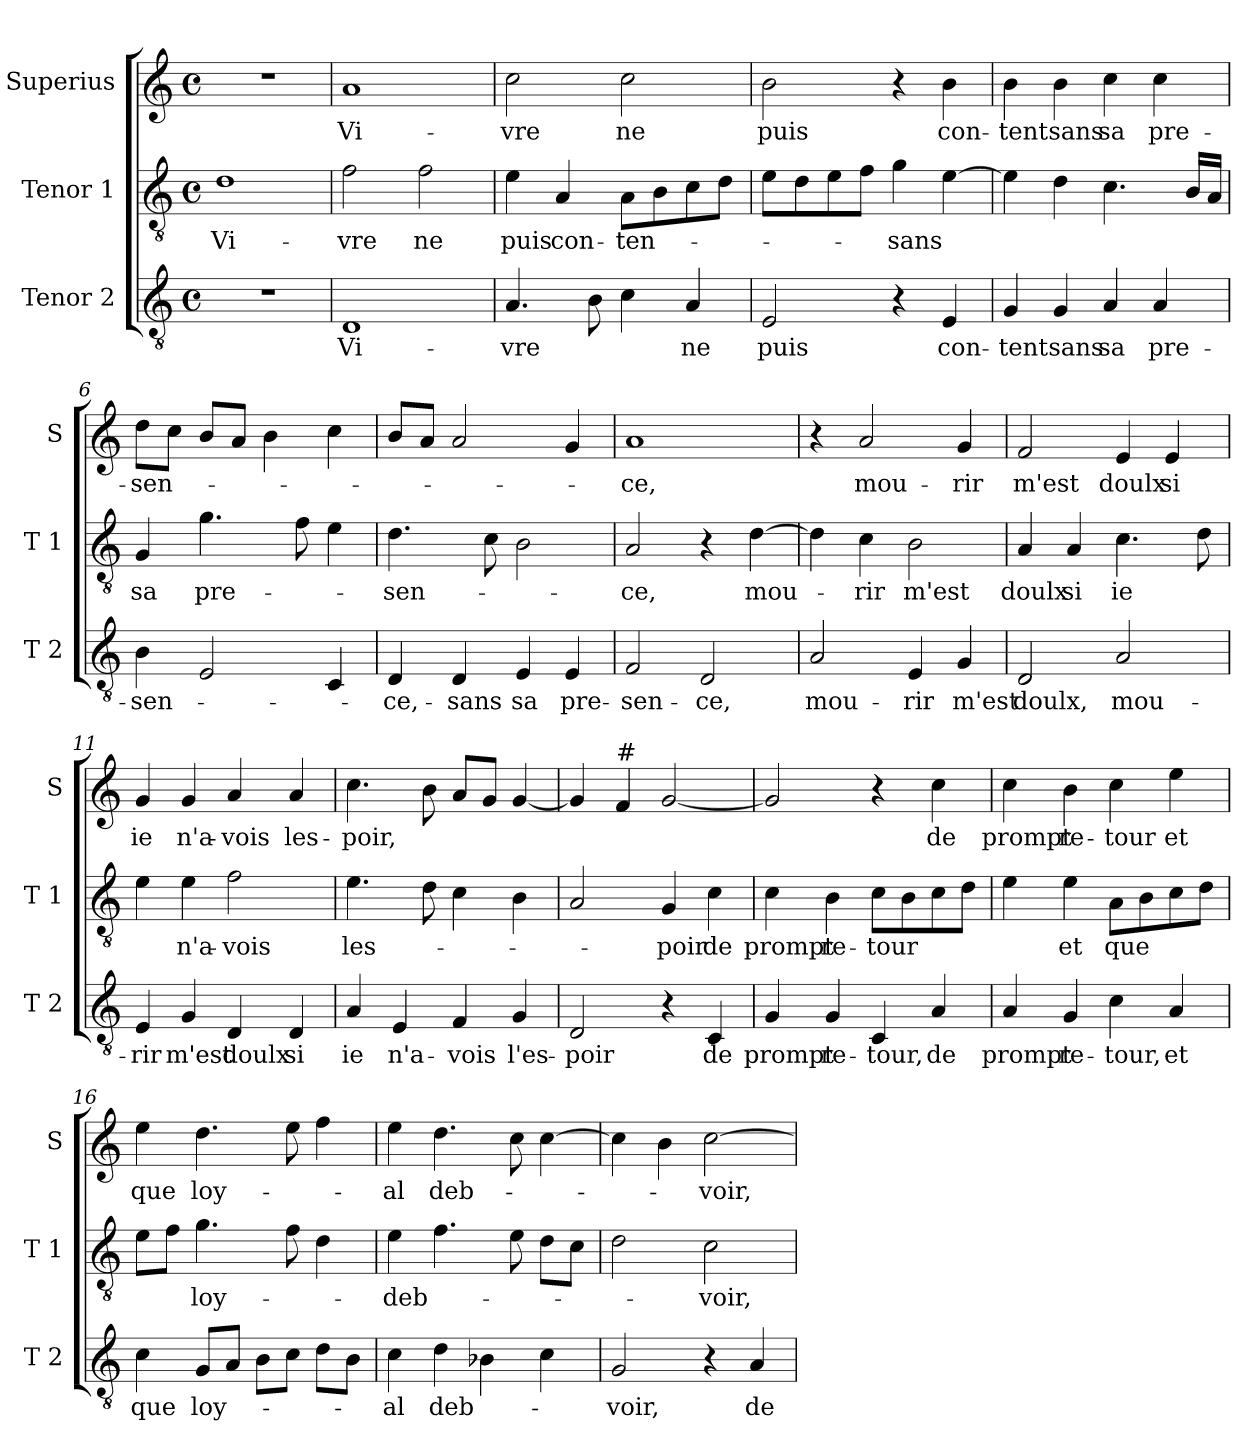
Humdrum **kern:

**kern	**text	**kern	**text	**kern	**text
*part3	*part3	*part2	*part2	*part1	*part1
*staff3	*staff3	*staff2	*staff2	*staff1	*staff1
*I"Tenor 2	*	*I"Tenor 1	*	*I"Superius	*
*I'T 2	*	*I'T 1	*	*I'S	*
*clefGv2	*	*clefGv2	*	*clefG2	*
*k[]	*	*k[]	*	*k[]	*
*C:	*	*C:	*	*C:	*
*M4/4	*	*M4/4	*	*M4/4	*
*met(c)	*	*met(c)	*	*met(c)	*
=1	=1	=1	=1	=1	=1
!	!	!	!LO:LY:b	!	!
1r	.	1d	Vi-	1r	.
=2	=2	=2	=2	=2	=2
!	!LO:LY:b	!	!LO:LY:b	!	!LO:LY:b
1D	Vi-	2f\	-vre	1a	Vi-
!	!	!	!LO:LY:b	!	!
.	.	2f\	ne	.	.
=3	=3	=3	=3	=3	=3
!	!LO:LY:b	!	!LO:LY:b	!	!LO:LY:b
4.A/	-vre	4e\	puis	2cc\	-vre
!	!	!	!LO:LY:b	!	!
.	.	4A/	con-	.	.
8B\	.	.	.	.	.
!	!	!	!LO:LY:b	!	!LO:LY:b
4c\	.	8A\L	-ten-	2cc\	ne
.	.	8B\	.	.	.
!	!LO:LY:b	!	!	!	!
4A/	ne	8c\	.	.	.
.	.	8d\J	.	.	.
=4	=4	=4	=4	=4	=4
!	!LO:LY:b	!	!	!	!LO:LY:b
2E/	puis	8e\L	.	2b\	puis
.	.	8d\	.	.	.
.	.	8e\	.	.	.
.	.	8f\J	.	.	.
!	!	!	!LO:LY:b	!	!
4r	.	4g\	-sans	4r	.
!	!LO:LY:b	!	!	!	!LO:LY:b
4E/	con-	[4e\	.	4b\	con-
=5	=5	=5	=5	=5	=5
!	!LO:LY:b	!	!	!	!LO:LY:b
4G/	-tent	4e\]	.	4b\	-tent
!	!LO:LY:b	!	!	!	!LO:LY:b
4G/	sans	4d\	.	4b\	sans
!	!LO:LY:b	!	!	!	!LO:LY:b
4A/	sa	4.c\	.	4cc\	sa
!	!LO:LY:b	!	!	!	!LO:LY:b
4A/	pre-	.	.	4cc\	pre-
.	.	16B/LL	.	.	.
.	.	16A/JJ	.	.	.
!!LO:LB:g=z
=6	=6	=6	=6	=6	=6
!	!LO:LY:b	!	!LO:LY:b	!	!LO:LY:b
4B\	-sen-	4G/	sa	8dd\L	-sen-
.	.	.	.	8cc\J	.
!	!	!	!LO:LY:b	!	!
2E/	.	4.g\	pre-	8b/L	.
.	.	.	.	8a/J	.
.	.	.	.	4b\	.
.	.	8f\	.	.	.
4C/	.	4e\	.	4cc\	.
=7	=7	=7	=7	=7	=7
!	!LO:LY:b	!	!LO:LY:b	!	!
4D/	-ce,-	4.d\	-sen-	8b/L	.
.	.	.	.	8a/J	.
!	!LO:LY:b	!	!	!	!
4D/	-sans	.	.	2a/	.
.	.	8c\	.	.	.
!	!LO:LY:b	!	!	!	!
4E/	sa	2B\	.	.	.
!	!LO:LY:b	!	!	!	!
4E/	pre-	.	.	4g/	.
=8	=8	=8	=8	=8	=8
!	!LO:LY:b	!	!LO:LY:b	!	!LO:LY:b
2F/	-sen-	2A/	-ce,	1a	-ce,
!	!LO:LY:b	!	!	!	!
2D/	-ce,	4r	.	.	.
!	!	!	!LO:LY:b	!	!
.	.	[4d\	mou-	.	.
=9	=9	=9	=9	=9	=9
!	!LO:LY:b	!	!	!	!
2A/	mou-	4d\]	.	4r	.
!	!	!	!LO:LY:b	!	!LO:LY:b
.	.	4c\	-rir	2a/	mou-
!	!LO:LY:b	!	!LO:LY:b	!	!
4E/	-rir	2B\	m'est	.	.
!	!LO:LY:b	!	!	!	!LO:LY:b
4G/	m'est	.	.	4g/	-rir
=10	=10	=10	=10	=10	=10
!	!LO:LY:b	!	!LO:LY:b	!	!LO:LY:b
2D/	doulx,	4A/	doulx	2f/	m'est
!	!	!	!LO:LY:b	!	!
.	.	4A/	si	.	.
!	!LO:LY:b	!	!LO:LY:b	!	!LO:LY:b
2A/	mou-	4.c\	ie	4e/	doulx
!	!	!	!	!	!LO:LY:b
.	.	.	.	4e/	si
.	.	8d\	.	.	.
=11	=11	=11	=11	=11	=11
!	!LO:LY:b	!	!	!	!LO:LY:b
4E/	-rir	4e\	.	4g/	ie
!	!LO:LY:b	!	!LO:LY:b	!	!LO:LY:b
4G/	m'est	4e\	n'a-	4g/	n'a-
!	!LO:LY:b	!	!LO:LY:b	!	!LO:LY:b
4D/	doulx	2f\	-vois	4a/	-vois
!	!LO:LY:b	!	!	!	!LO:LY:b
4D/	si	.	.	4a/	les-
!!LO:LB:g=z
=12	=12	=12	=12	=12	=12
!	!LO:LY:b	!	!LO:LY:b	!	!LO:LY:b
4A/	ie	4.e\	les-	4.cc\	-poir,
!	!LO:LY:b	!	!	!	!
4E/	n'a-	.	.	.	.
.	.	8d\	.	8b\	.
!	!LO:LY:b	!	!	!	!
4F/	-vois	4c\	.	8a/L	.
.	.	.	.	8g/J	.
!	!LO:LY:b	!	!	!	!
4G/	l'es-	4B\	.	[4g/	.
=13	=13	=13	=13	=13	=13
!	!LO:LY:b	!	!	!	!
2D/	-poir	2A/	.	4g/]	.
!	!	!	!	!LO:TX:a:t=#	!
.	.	.	.	4f/	.
!	!	!	!LO:LY:b	!	!
4r	.	4G/	-poir	[2g/	.
!	!LO:LY:b	!	!LO:LY:b	!	!
4C/	de	4c\	de	.	.
=14	=14	=14	=14	=14	=14
!	!LO:LY:b	!	!LO:LY:b	!	!
4G/	prompt	4c\	prompt	2g/]	.
!	!LO:LY:b	!	!LO:LY:b	!	!
4G/	re-	4B\	re-	.	.
!	!LO:LY:b	!	!LO:LY:b	!	!
4C/	-tour,	8c\L	-tour	4r	.
.	.	8B\	.	.	.
!	!LO:LY:b	!	!	!	!LO:LY:b
4A/	de	8c\	.	4cc\	de
.	.	8d\J	.	.	.
=15	=15	=15	=15	=15	=15
!	!LO:LY:b	!	!	!	!LO:LY:b
4A/	prompt	4e\	.	4cc\	prompt
!	!LO:LY:b	!	!LO:LY:b	!	!LO:LY:b
4G/	re-	4e\	et	4b\	re-
!	!LO:LY:b	!	!LO:LY:b	!	!LO:LY:b
4c\	-tour,	8A\L	que	4cc\	-tour
.	.	8B\	.	.	.
!	!LO:LY:b	!	!	!	!LO:LY:b
4A/	et	8c\	.	4ee\	et
.	.	8d\J	.	.	.
=16	=16	=16	=16	=16	=16
!	!LO:LY:b	!	!	!	!LO:LY:b
4c\	que	8e\L	.	4ee\	que
.	.	8f\J	.	.	.
!	!LO:LY:b	!	!LO:LY:b	!	!LO:LY:b
8G/L	loy-	4.g\	loy-	4.dd\	loy-
8A/J	.	.	.	.	.
8B\L	.	.	.	.	.
8c\J	.	8f\	.	8ee\	.
8d\L	.	4d\	.	4ff\	.
8B\J	.	.	.	.	.
=17	=17	=17	=17	=17	=17
!	!LO:LY:b	!	!LO:LY:b	!	!LO:LY:b
4c\	-al	4e\	-deb-	4ee\	-al
!	!LO:LY:b	!	!	!	!LO:LY:b
4d\	deb-	4.f\	.	4.dd\	deb-
4B-X\	.	.	.	.	.
.	.	8e\	.	8cc\	.
4c\	.	8d\L	.	[4cc\	.
.	.	8c\J	.	.	.
!!LO:PB:g=z
=18	=18	=18	=18	=18	=18
!	!LO:LY:b	!	!	!	!
2G/	-voir,	2d\	.	4cc\]	.
.	.	.	.	4b\	.
!	!	!	!LO:LY:b	!	!LO:LY:b
4r	.	2c\	-voir,	[2cc\	-voir,
!	!LO:LY:b	!	!	!	!
4A/	de	.	.	.	.
=	=	=	=	=	=
*-	*-	*-	*-	*-	*-
